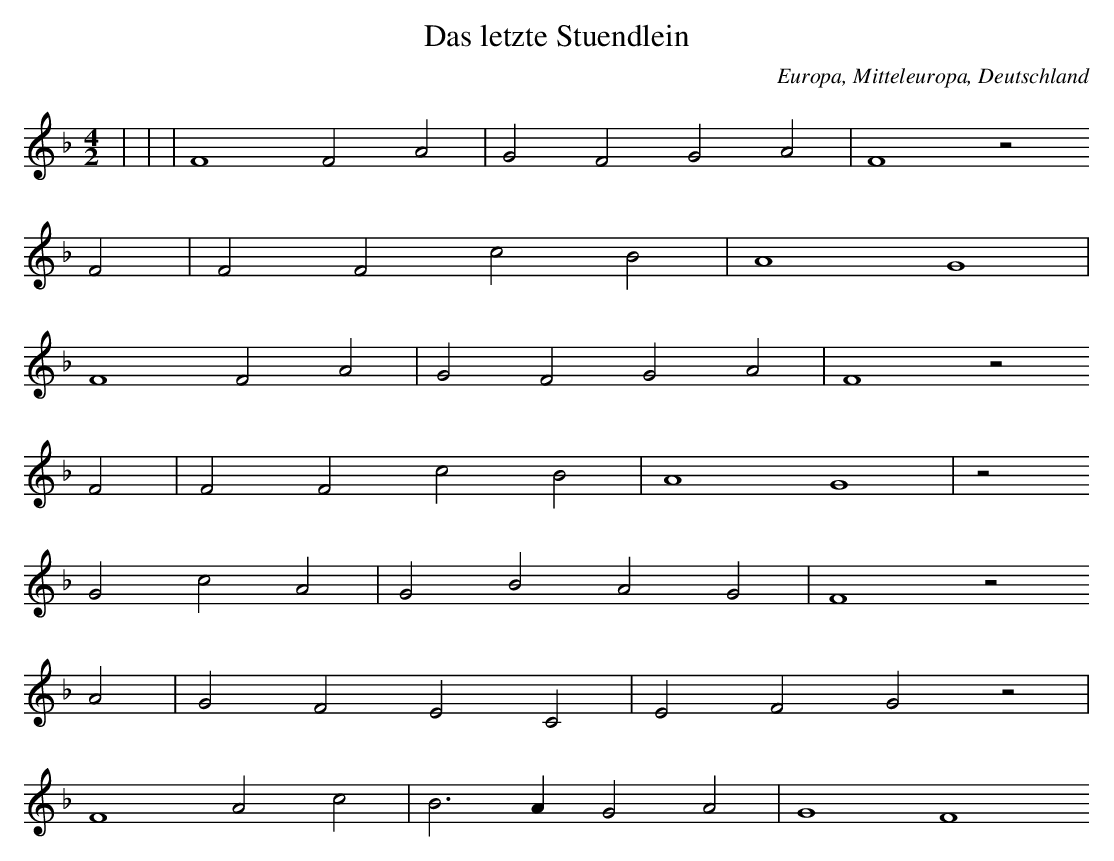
X:1
T: Das letzte Stuendlein
O: Europa, Mitteleuropa, Deutschland
M: 4/2
L: 1/4
K: F
 |  |  | F4F2A2 | G2F2G2A2 | F4z2
F2 | F2F2c2B2 | A4G4 |
F4F2A2 | G2F2G2A2 | F4z2
F2 | F2F2c2B2 | A4G4 | z2
G2c2A2 | G2B2A2G2 | F4z2
A2 | G2F2E2C2 | E2F2G2z2 |
F4A2c2 | B3AG2A2 | G4F4
